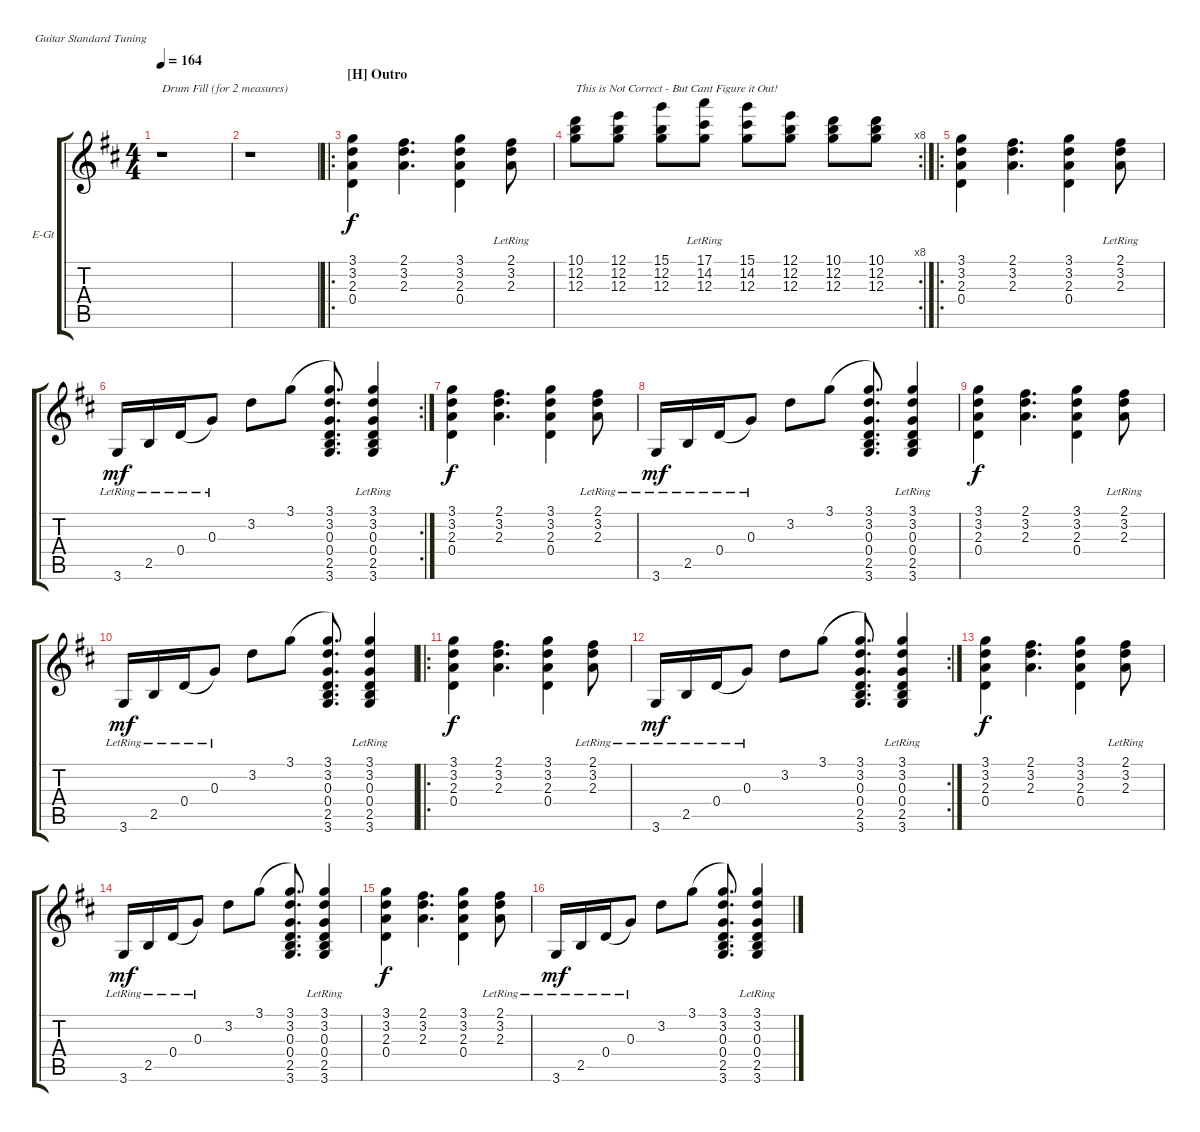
\bracketExtendMode groupsimilarinstruments
\firstSystemTrackNameOrientation horizontal
\otherSystemsTrackNameOrientation horizontal
\chordDiagramsInScore
\track ("Guitar Part 1" "E-Gt") {instrument overdrivenguitar}
\staff {score tabs}
\tuning (E4 B3 G3 D3 A2 E2)
\ts (4 4)
\tempo 164
\clef g2
\ks d
r.1{txt "Drum Fill (for 2 measures)" dy mf} |
r.1 |
\ro
\section ("H" "Outro")
(2.3 3.1 3.2 0.4).4{dy f} (2.3 2.1 3.2).4{d} (2.3 3.1 3.2 0.4).4 (2.3{lr} 2.1{lr} 3.2{lr}).8 |
\rc 8
(12.3 10.1 12.2).8{txt "This is Not Correct - But Cant Figure it Out!"} (12.3 12.1 12.2).8 (12.3 12.2 15.1).8 (12.3{lr} 17.1{lr} 14.2{lr}).8 (15.1 14.2 12.3).8 (12.1 12.2 12.3).8 (10.1 12.2 12.3).8 (10.1 12.2 12.3).8 |
\ro
(2.3 3.1 3.2 0.4).4 (2.3 2.1 3.2).4{d} (2.3 3.1 3.2 0.4).4 (2.3{lr} 2.1{lr} 3.2{lr}).8 |
\rc 2
3.6{lr}.16{dy mf beam merge} 2.5{lr}.16{beam merge} 0.4{lr}.16{legatoorigin} 0.3{lr}.8 3.2.8 3.1.8{legatoorigin} (0.3 0.4 2.5 3.6 3.2 3.1).8{d} (0.3{lr} 0.4{lr} 2.5{lr} 3.6{lr} 3.1 3.2).4 |
(2.3 3.1 3.2 0.4).4{dy f} (2.3 2.1 3.2).4{d} (2.3 3.1 3.2 0.4).4 (2.3{lr} 2.1{lr} 3.2{lr}).8 |
3.6{lr}.16{dy mf beam merge} 2.5{lr}.16{beam merge} 0.4{lr}.16{legatoorigin} 0.3{lr}.8 3.2.8 3.1.8{legatoorigin} (0.3 0.4 2.5 3.6 3.2 3.1).8{d} (0.3{lr} 0.4{lr} 2.5{lr} 3.6{lr} 3.1 3.2).4 |
(2.3 3.1 3.2 0.4).4{dy f} (2.3 2.1 3.2).4{d} (2.3 3.1 3.2 0.4).4 (2.3{lr} 2.1{lr} 3.2{lr}).8 |
3.6{lr}.16{dy mf beam merge} 2.5{lr}.16{beam merge} 0.4{lr}.16{legatoorigin} 0.3{lr}.8 3.2.8 3.1.8{legatoorigin} (0.3 0.4 2.5 3.6 3.2 3.1).8{d} (0.3{lr} 0.4{lr} 2.5{lr} 3.6{lr} 3.1 3.2).4 |
\ro
(2.3 3.1 3.2 0.4).4{dy f} (2.3 2.1 3.2).4{d} (2.3 3.1 3.2 0.4).4 (2.3{lr} 2.1{lr} 3.2{lr}).8 |
\rc 2
3.6{lr}.16{dy mf beam merge} 2.5{lr}.16{beam merge} 0.4{lr}.16{legatoorigin} 0.3{lr}.8 3.2.8 3.1.8{legatoorigin} (0.3 0.4 2.5 3.6 3.2 3.1).8{d} (0.3{lr} 0.4{lr} 2.5{lr} 3.6{lr} 3.1 3.2).4 |
(2.3 3.1 3.2 0.4).4{dy f} (2.3 2.1 3.2).4{d} (2.3 3.1 3.2 0.4).4 (2.3{lr} 2.1{lr} 3.2{lr}).8 |
3.6{lr}.16{dy mf beam merge} 2.5{lr}.16{beam merge} 0.4{lr}.16{legatoorigin} 0.3{lr}.8 3.2.8 3.1.8{legatoorigin} (0.3 0.4 2.5 3.6 3.2 3.1).8{d} (0.3{lr} 0.4{lr} 2.5{lr} 3.6{lr} 3.1 3.2).4 |
(2.3 3.1 3.2 0.4).4{dy f} (2.3 2.1 3.2).4{d} (2.3 3.1 3.2 0.4).4 (2.3{lr} 2.1{lr} 3.2{lr}).8 |
3.6{lr}.16{dy mf beam merge} 2.5{lr}.16{beam merge} 0.4{lr}.16{legatoorigin} 0.3{lr}.8 3.2.8 3.1.8{legatoorigin} (0.3 0.4 2.5 3.6 3.2 3.1).8{d} (0.3{lr} 0.4{lr} 2.5{lr} 3.6{lr} 3.1 3.2).4
